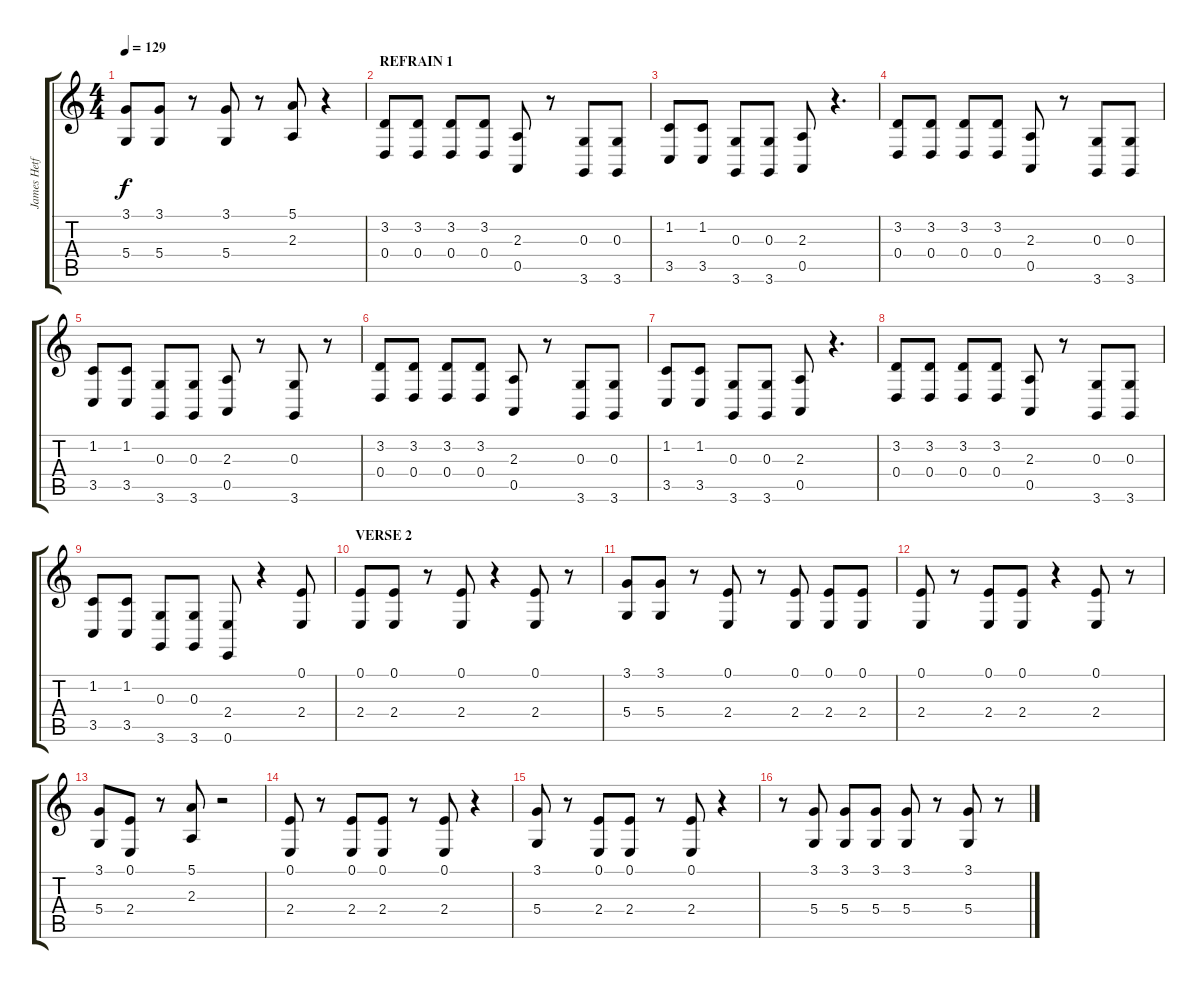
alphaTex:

\track ("James Hetfield [lyrics]" "James Hetf") {instrument violin}
\staff {score tabs}
\tuning (E4 B3 G3 D3 A2 E2) {hide}
\ts (4 4)
\tempo 129
\clef g2
\ks c
(3.1 5.4).8{dy f} (3.1 5.4).8 r.8 (3.1 5.4).8 r.8 (5.1 2.3).8 r.4 |
\section ("" "REFRAIN 1")
(3.2 0.4).8 (3.2 0.4).8 (3.2 0.4).8 (3.2 0.4).8 (2.3 0.5).8 r.8 (0.3 3.6).8 (0.3 3.6).8 |
(1.2 3.5).8 (1.2 3.5).8 (0.3 3.6).8 (0.3 3.6).8 (2.3 0.5).8 r.4{d} |
(3.2 0.4).8 (3.2 0.4).8 (3.2 0.4).8 (3.2 0.4).8 (2.3 0.5).8 r.8 (0.3 3.6).8 (0.3 3.6).8 |
(1.2 3.5).8 (1.2 3.5).8 (0.3 3.6).8 (0.3 3.6).8 (2.3 0.5).8 r.8 (0.3 3.6).8 r.8 |
(3.2 0.4).8 (3.2 0.4).8 (3.2 0.4).8 (3.2 0.4).8 (2.3 0.5).8 r.8 (0.3 3.6).8 (0.3 3.6).8 |
(1.2 3.5).8 (1.2 3.5).8 (0.3 3.6).8 (0.3 3.6).8 (2.3 0.5).8 r.4{d} |
(3.2 0.4).8 (3.2 0.4).8 (3.2 0.4).8 (3.2 0.4).8 (2.3 0.5).8 r.8 (0.3 3.6).8 (0.3 3.6).8 |
(1.2 3.5).8 (1.2 3.5).8 (0.3 3.6).8 (0.3 3.6).8 (2.4 0.6).8 r.4 (0.1 2.4).8 |
\section ("" "VERSE 2")
(0.1 2.4).8 (0.1 2.4).8 r.8 (0.1 2.4).8 r.4 (0.1 2.4).8 r.8 |
(3.1 5.4).8 (3.1 5.4).8 r.8 (0.1 2.4).8 r.8 (0.1 2.4).8 (0.1 2.4).8 (0.1 2.4).8 |
(0.1 2.4).8 r.8 (0.1 2.4).8 (0.1 2.4).8 r.4 (0.1 2.4).8 r.8 |
(3.1 5.4).8 (0.1 2.4).8 r.8 (5.1 2.3).8 r.2 |
(0.1 2.4).8 r.8 (0.1 2.4).8 (0.1 2.4).8 r.8 (0.1 2.4).8 r.4 |
(3.1 5.4).8 r.8 (0.1 2.4).8 (0.1 2.4).8 r.8 (0.1 2.4).8 r.4 |
r.8 (3.1 5.4).8 (3.1 5.4).8 (3.1 5.4).8 (3.1 5.4).8 r.8 (3.1 5.4).8 r.8
